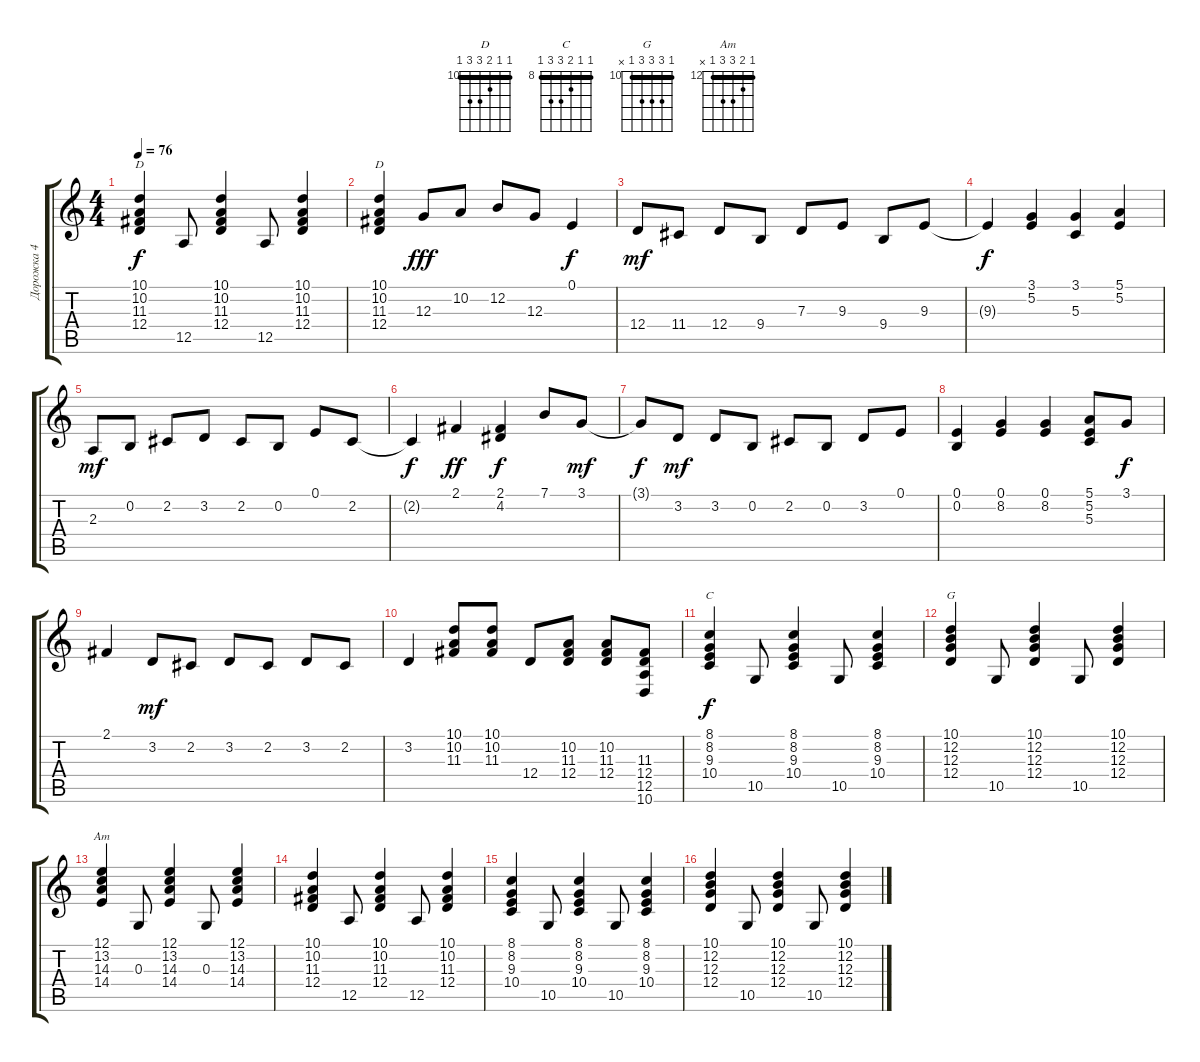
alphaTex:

\track ("Дорожка 4" "Дорожка 4") {instrument electricgrandpiano}
\staff {score tabs}
\tuning (E4 B3 G3 D3 A2 E2) {hide}
\chord ("D" 10 10 11 12 x x) {firstfret 10 barre 10}
\chord ("D" 10 10 11 12 12 10) {firstfret 10 barre 10}
\chord ("C" 8 8 9 10 10 8) {firstfret 8 barre 8}
\chord ("G" 10 12 12 12 10 x) {firstfret 10 barre 10}
\chord ("Am" 12 13 14 14 12 x) {firstfret 12 barre 12}
\ts (4 4)
\tempo 76
\clef g2
\ks c
(10.1 10.2 11.3 12.4).4{ch "D" dy f} 12.5.8 (10.1 10.2 11.3 12.4).4 12.5.8 (10.1 10.2 11.3 12.4).4 |
(10.1 10.2 11.3 12.4).4{ch "D"} 12.3.8{dy fff} 10.2.8 12.2.8 12.3.8 0.1.4{dy f} |
12.4.8{dy mf} 11.4.8 12.4.8 9.4.8 7.3.8 9.3.8 9.4.8 9.3.8 |
9.3{t}.4{dy f} (3.1 5.2).4 (3.1 5.3).4 (5.1 5.2).4 |
2.3.8{dy mf} 0.2.8 2.2.8 3.2.8 2.2.8 0.2.8 0.1.8 2.2.8 |
2.2{t}.4{dy f} 2.1.4{dy ff} (2.1 4.2).4{dy f} 7.1.8 3.1.8{dy mf} |
3.1{t}.8{dy f} 3.2.8{dy mf} 3.2.8 0.2.8 2.2.8 0.2.8 3.2.8 0.1.8 |
(0.1 0.2).4 (0.1 8.2).4 (0.1 8.2).4 (5.1 5.2 5.3).8 3.1.8{dy f} |
2.1.4 3.2.8{dy mf} 2.2.8 3.2.8 2.2.8 3.2.8 2.2.8 |
3.2.4 (10.1 10.2 11.3).8 (10.1 10.2 11.3).8 12.4.8 (10.2 11.3 12.4).8 (10.2 11.3 12.4).8 (11.3 12.4 12.5 10.6).8 |
(8.1 8.2 9.3 10.4).4{ch "C" dy f} 10.5.8 (8.1 8.2 9.3 10.4).4 10.5.8 (8.1 8.2 9.3 10.4).4 |
(10.1 12.2 12.3 12.4).4{ch "G"} 10.5.8 (10.1 12.2 12.3 12.4).4 10.5.8 (10.1 12.2 12.3 12.4).4 |
(12.1 13.2 14.3 14.4).4{ch "Am"} 0.3.8 (12.1 13.2 14.3 14.4).4 0.3.8 (12.1 13.2 14.3 14.4).4 |
(10.1 10.2 11.3 12.4).4 12.5.8 (10.1 10.2 11.3 12.4).4 12.5.8 (10.1 10.2 11.3 12.4).4 |
(8.1 8.2 9.3 10.4).4 10.5.8 (8.1 8.2 9.3 10.4).4 10.5.8 (8.1 8.2 9.3 10.4).4 |
(10.1 12.2 12.3 12.4).4 10.5.8 (10.1 12.2 12.3 12.4).4 10.5.8 (10.1 12.2 12.3 12.4).4
